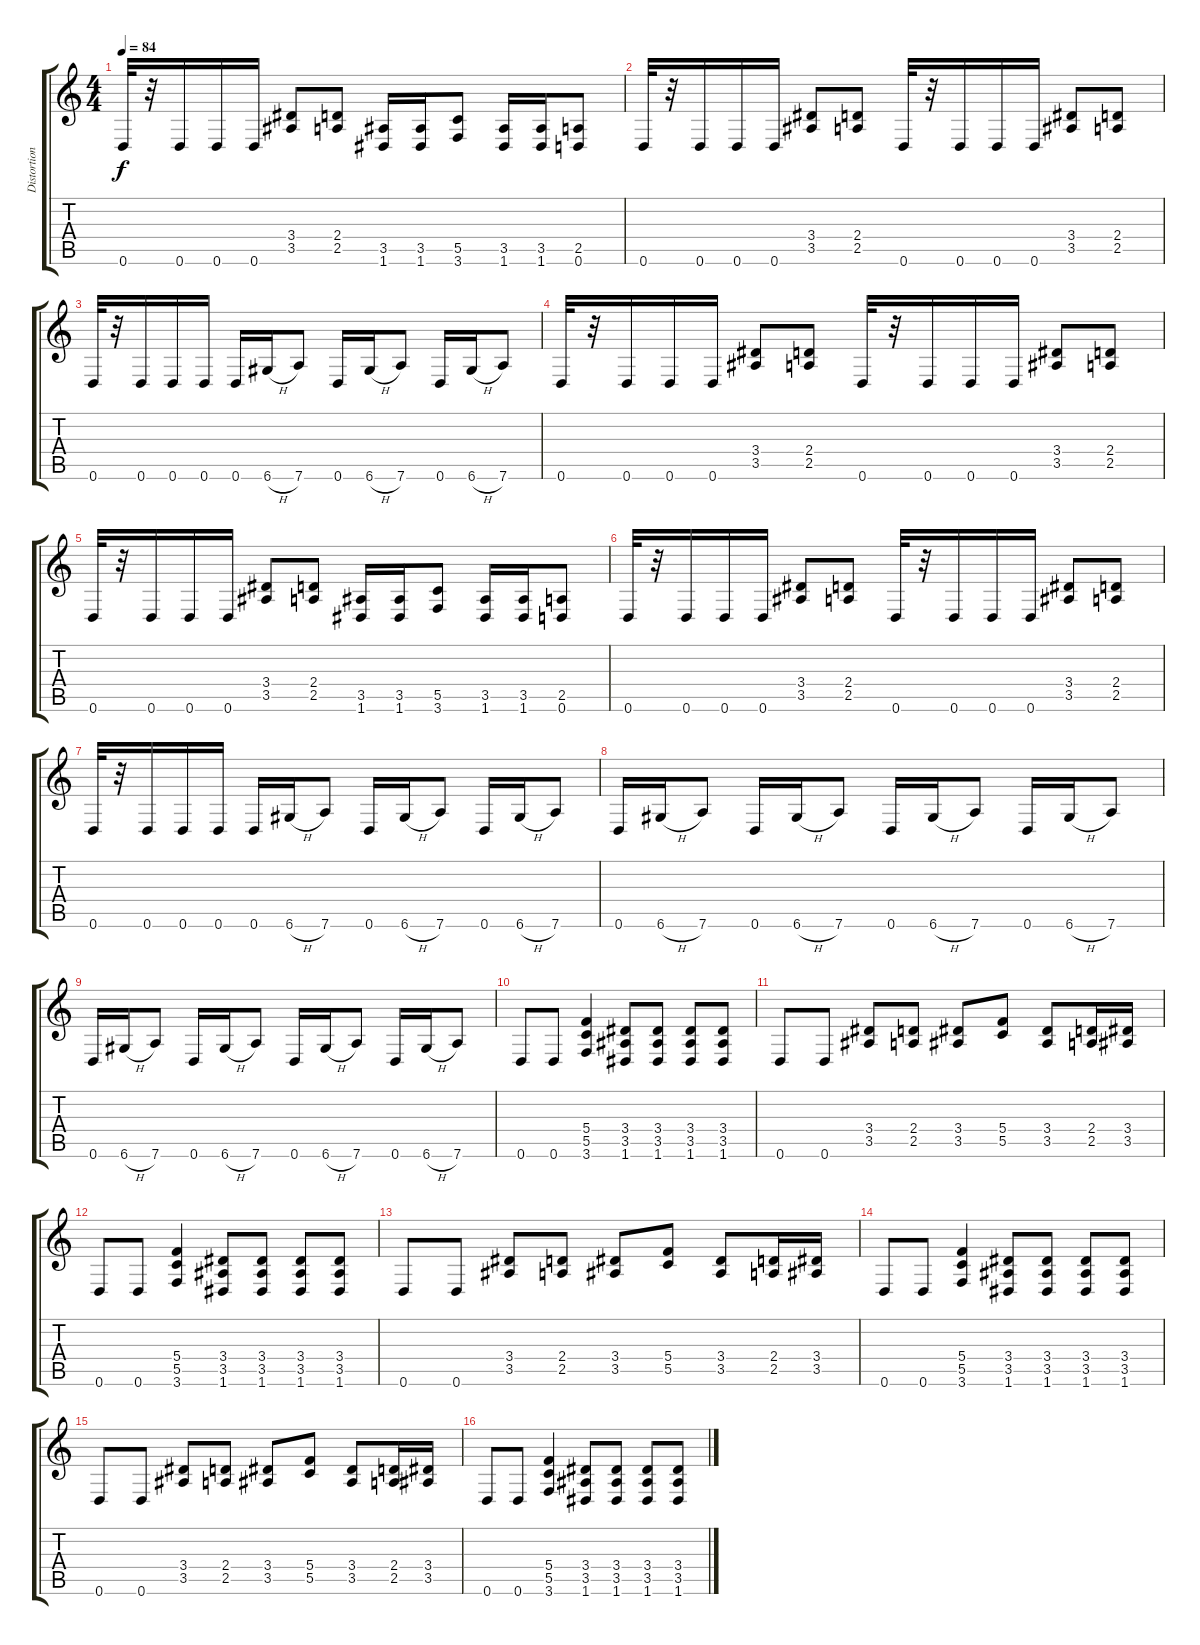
\track ("Distortion Guitar 2" "Distortion") {instrument distortionguitar}
\staff {score tabs}
\tuning (D4 A3 F3 C3 G2 D2) {hide}
\ts (4 4)
\tempo 84
\clef g2
\ks c
0.6.32{dy f} r.32 0.6.16 0.6.16 0.6.16 (3.4 3.5).8 (2.4 2.5).8 (3.5 1.6).16 (3.5 1.6).16 (5.5 3.6).8 (3.5 1.6).16 (3.5 1.6).16 (2.5 0.6).8 |
0.6.32 r.32 0.6.16 0.6.16 0.6.16 (3.4 3.5).8 (2.4 2.5).8 0.6.32 r.32 0.6.16 0.6.16 0.6.16 (3.4 3.5).8 (2.4 2.5).8 |
0.6.32 r.32 0.6.16 0.6.16 0.6.16 0.6.16 6.6{h}.16 7.6.8 0.6.16 6.6{h}.16 7.6.8 0.6.16 6.6{h}.16 7.6.8 |
0.6.32 r.32 0.6.16 0.6.16 0.6.16 (3.4 3.5).8 (2.4 2.5).8 0.6.32 r.32 0.6.16 0.6.16 0.6.16 (3.4 3.5).8 (2.4 2.5).8 |
0.6.32 r.32 0.6.16 0.6.16 0.6.16 (3.4 3.5).8 (2.4 2.5).8 (3.5 1.6).16 (3.5 1.6).16 (5.5 3.6).8 (3.5 1.6).16 (3.5 1.6).16 (2.5 0.6).8 |
0.6.32 r.32 0.6.16 0.6.16 0.6.16 (3.4 3.5).8 (2.4 2.5).8 0.6.32 r.32 0.6.16 0.6.16 0.6.16 (3.4 3.5).8 (2.4 2.5).8 |
0.6.32 r.32 0.6.16 0.6.16 0.6.16 0.6.16 6.6{h}.16 7.6.8 0.6.16 6.6{h}.16 7.6.8 0.6.16 6.6{h}.16 7.6.8 |
0.6.16 6.6{h}.16 7.6.8 0.6.16 6.6{h}.16 7.6.8 0.6.16 6.6{h}.16 7.6.8 0.6.16 6.6{h}.16 7.6.8 |
0.6.16 6.6{h}.16 7.6.8 0.6.16 6.6{h}.16 7.6.8 0.6.16 6.6{h}.16 7.6.8 0.6.16 6.6{h}.16 7.6.8 |
0.6.8 0.6.8 (5.4 5.5 3.6).4 (3.4 3.5 1.6).8 (3.4 3.5 1.6).8 (3.4 3.5 1.6).8 (3.4 3.5 1.6).8 |
0.6.8 0.6.8 (3.4 3.5).8 (2.4 2.5).8 (3.4 3.5).8 (5.4 5.5).8 (3.4 3.5).8 (2.4 2.5).16 (3.4 3.5).16 |
0.6.8 0.6.8 (5.4 5.5 3.6).4 (3.4 3.5 1.6).8 (3.4 3.5 1.6).8 (3.4 3.5 1.6).8 (3.4 3.5 1.6).8 |
0.6.8 0.6.8 (3.4 3.5).8 (2.4 2.5).8 (3.4 3.5).8 (5.4 5.5).8 (3.4 3.5).8 (2.4 2.5).16 (3.4 3.5).16 |
0.6.8 0.6.8 (5.4 5.5 3.6).4 (3.4 3.5 1.6).8 (3.4 3.5 1.6).8 (3.4 3.5 1.6).8 (3.4 3.5 1.6).8 |
0.6.8 0.6.8 (3.4 3.5).8 (2.4 2.5).8 (3.4 3.5).8 (5.4 5.5).8 (3.4 3.5).8 (2.4 2.5).16 (3.4 3.5).16 |
0.6.8 0.6.8 (5.4 5.5 3.6).4 (3.4 3.5 1.6).8 (3.4 3.5 1.6).8 (3.4 3.5 1.6).8 (3.4 3.5 1.6).8
